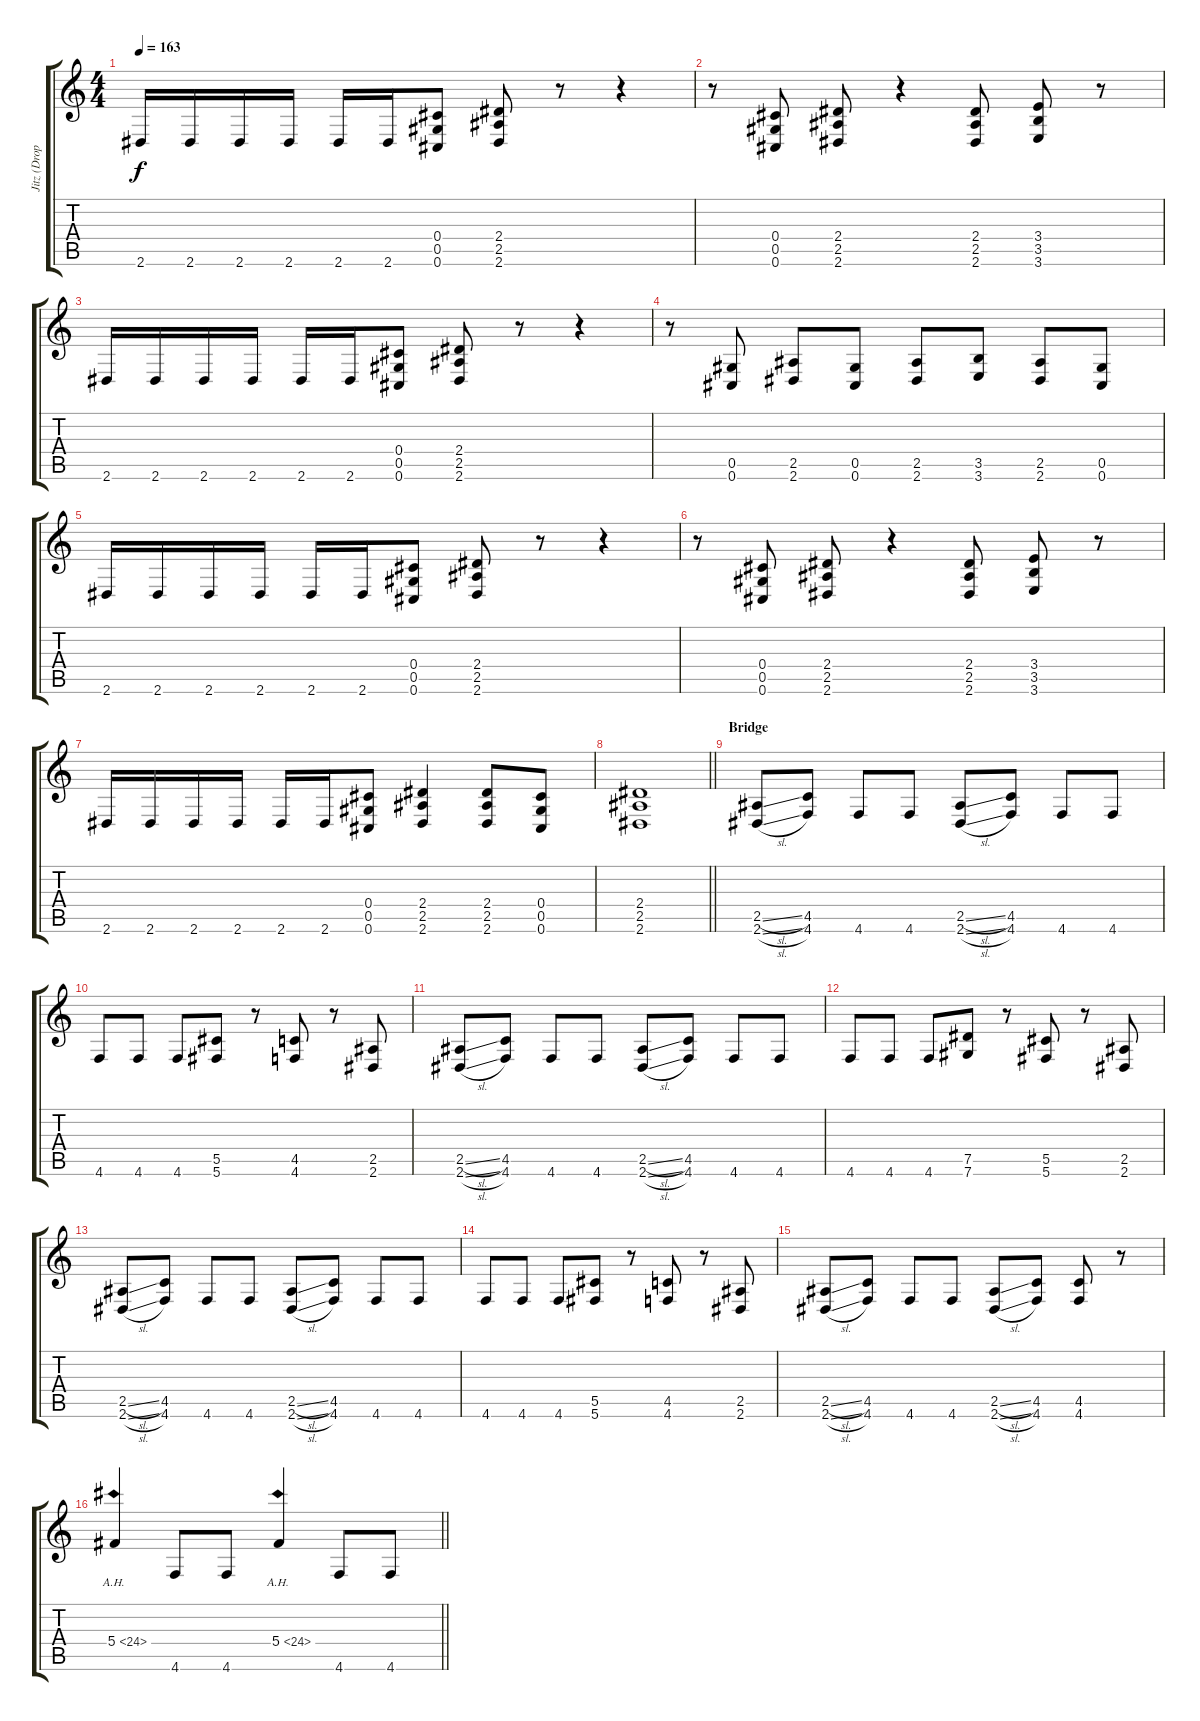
\track ("Jitz (Dropped Db - Db-Ab-Db-Gb-Bb-Eb)" "Jitz (Drop") {instrument distortionguitar}
\staff {score tabs}
\tuning (Eb4 Bb3 Gb3 Db3 Ab2 Db2) {hide}
\ts (4 4)
\tempo 163
\clef g2
\ks c
2.6.16{dy f} 2.6.16 2.6.16 2.6.16 2.6.16 2.6.16 (0.4 0.5 0.6).8 (2.4 2.5 2.6).8 r.8 r.4 |
r.8 (0.4 0.5 0.6).8 (2.4 2.5 2.6).8 r.4 (2.4 2.5 2.6).8 (3.4 3.5 3.6).8 r.8 |
2.6.16 2.6.16 2.6.16 2.6.16 2.6.16 2.6.16 (0.4 0.5 0.6).8 (2.4 2.5 2.6).8 r.8 r.4 |
r.8 (0.5 0.6).8 (2.5 2.6).8 (0.5 0.6).8 (2.5 2.6).8 (3.5 3.6).8 (2.5 2.6).8 (0.5 0.6).8 |
2.6.16 2.6.16 2.6.16 2.6.16 2.6.16 2.6.16 (0.4 0.5 0.6).8 (2.4 2.5 2.6).8 r.8 r.4 |
r.8 (0.4 0.5 0.6).8 (2.4 2.5 2.6).8 r.4 (2.4 2.5 2.6).8 (3.4 3.5 3.6).8 r.8 |
2.6.16 2.6.16 2.6.16 2.6.16 2.6.16 2.6.16 (0.4 0.5 0.6).8 (2.4 2.5 2.6).4 (2.4 2.5 2.6).8 (0.4 0.5 0.6).8 |
\barLineRight lightlight
(2.4 2.5 2.6).1 |
\section ("" "Bridge")
(2.5{sl} 2.6{sl}).8 (4.5 4.6).8 4.6.8 4.6.8 (2.5{sl} 2.6{sl}).8 (4.5 4.6).8 4.6.8 4.6.8 |
4.6.8 4.6.8 4.6.8 (5.5 5.6).8 r.8 (4.5 4.6).8 r.8 (2.5 2.6).8 |
(2.5{sl} 2.6{sl}).8 (4.5 4.6).8 4.6.8 4.6.8 (2.5{sl} 2.6{sl}).8 (4.5 4.6).8 4.6.8 4.6.8 |
4.6.8 4.6.8 4.6.8 (7.5 7.6).8 r.8 (5.5 5.6).8 r.8 (2.5 2.6).8 |
(2.5{sl} 2.6{sl}).8 (4.5 4.6).8 4.6.8 4.6.8 (2.5{sl} 2.6{sl}).8 (4.5 4.6).8 4.6.8 4.6.8 |
4.6.8 4.6.8 4.6.8 (5.5 5.6).8 r.8 (4.5 4.6).8 r.8 (2.5 2.6).8 |
(2.5{sl} 2.6{sl}).8 (4.5 4.6).8 4.6.8 4.6.8 (2.5{sl} 2.6{sl}).8 (4.5 4.6).8 (4.5 4.6).8 r.8 |
\barLineRight lightlight
5.4{ah 19}.4 4.6.8 4.6.8 5.4{ah 19}.4 4.6.8 4.6.8
